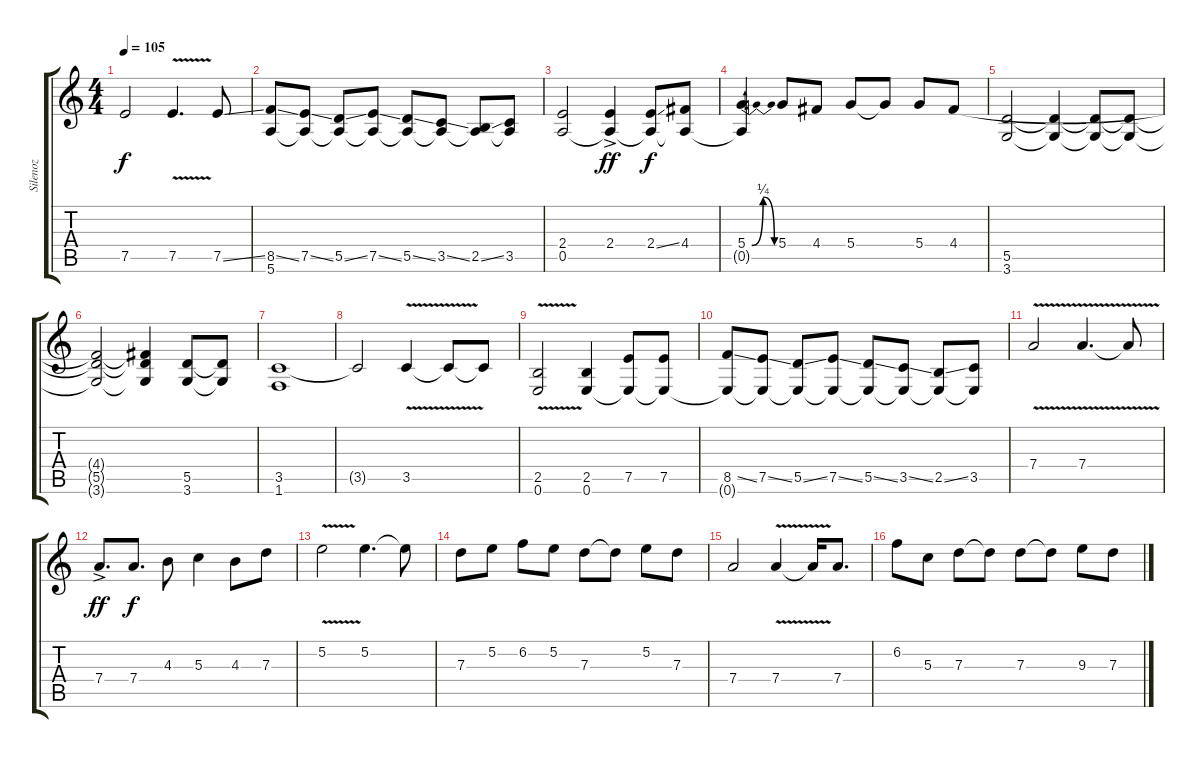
\track ("Silenoz" "Silenoz") {instrument acousticguitarnylon}
\staff {score tabs}
\tuning (E4 B3 G3 D3 A2 E2) {hide}
\ts (4 4)
\tempo 105
\clef g2
\ks c
7.5.2{dy f} 7.5{v}.4{d} 7.5{ss}.8 |
(8.5{ss} 5.6).8 (7.5{ss} 5.6{t}).8 (5.5{ss} 5.6{t}).8 (7.5{ss} 5.6{t}).8 (5.5{ss} 5.6{t}).8 (3.5{ss} 5.6{t}).8 (2.5{ss} 5.6{t}).8 (3.5 5.6{t}).8 |
(2.4 0.5).2 (2.4{ac} 0.5{t}).4{dy ff} (2.4{ss} 0.5{t}).8{dy f} (4.4 0.5{t}).8 |
(5.4{be (bendrelease 0 0 15 1 44 1 60 0)} 0.5{t}).4 5.4.8 4.4.8 5.4.8 5.4{t}.8 5.4.8 4.4.8 |
(5.5 3.6).2 (5.5{t} 3.6{t}).4 (5.5{t} 3.6{t}).8 (5.5{t} 3.6{t}).8 |
(4.4{t} 5.5{t} 3.6{t}).2 (4.4{t} 5.5{t} 3.6{t}).4 (5.5 3.6).8 (5.5{t} 3.6{t}).8 |
(3.5 1.6).1 |
3.5{t}.2 3.5{v}.4 3.5{t}.8 3.5{t}.8 |
(2.5{v} 0.6).2 (2.5 0.6).4 (7.5 0.6{t}).8 (7.5 0.6{t}).8 |
(8.5{ss} 0.6{t}).8 (7.5{ss} 0.6{t}).8 (5.5{ss} 0.6{t}).8 (7.5{ss} 0.6{t}).8 (5.5{ss} 0.6{t}).8 (3.5{ss} 0.6{t}).8 (2.5{ss} 0.6{t}).8 (3.5 0.6{t}).8 |
7.4{v}.2 7.4{v}.4{d} 7.4{t}.8 |
7.4{ac}.8{d dy ff} 7.4.8{d dy f} 4.3.8 5.3.4 4.3.8 7.3.8 |
5.2{v}.2 5.2.4{d} 5.2{t}.8 |
7.3.8 5.2.8 6.2.8 5.2.8 7.3.8 7.3{t}.8 5.2.8 7.3.8 |
7.4.2 7.4{v}.4 7.4{t}.16 7.4.8{d} |
6.2.8 5.3.8 7.3.8 7.3{t}.8 7.3.8 7.3{t}.8 9.3.8 7.3.8
